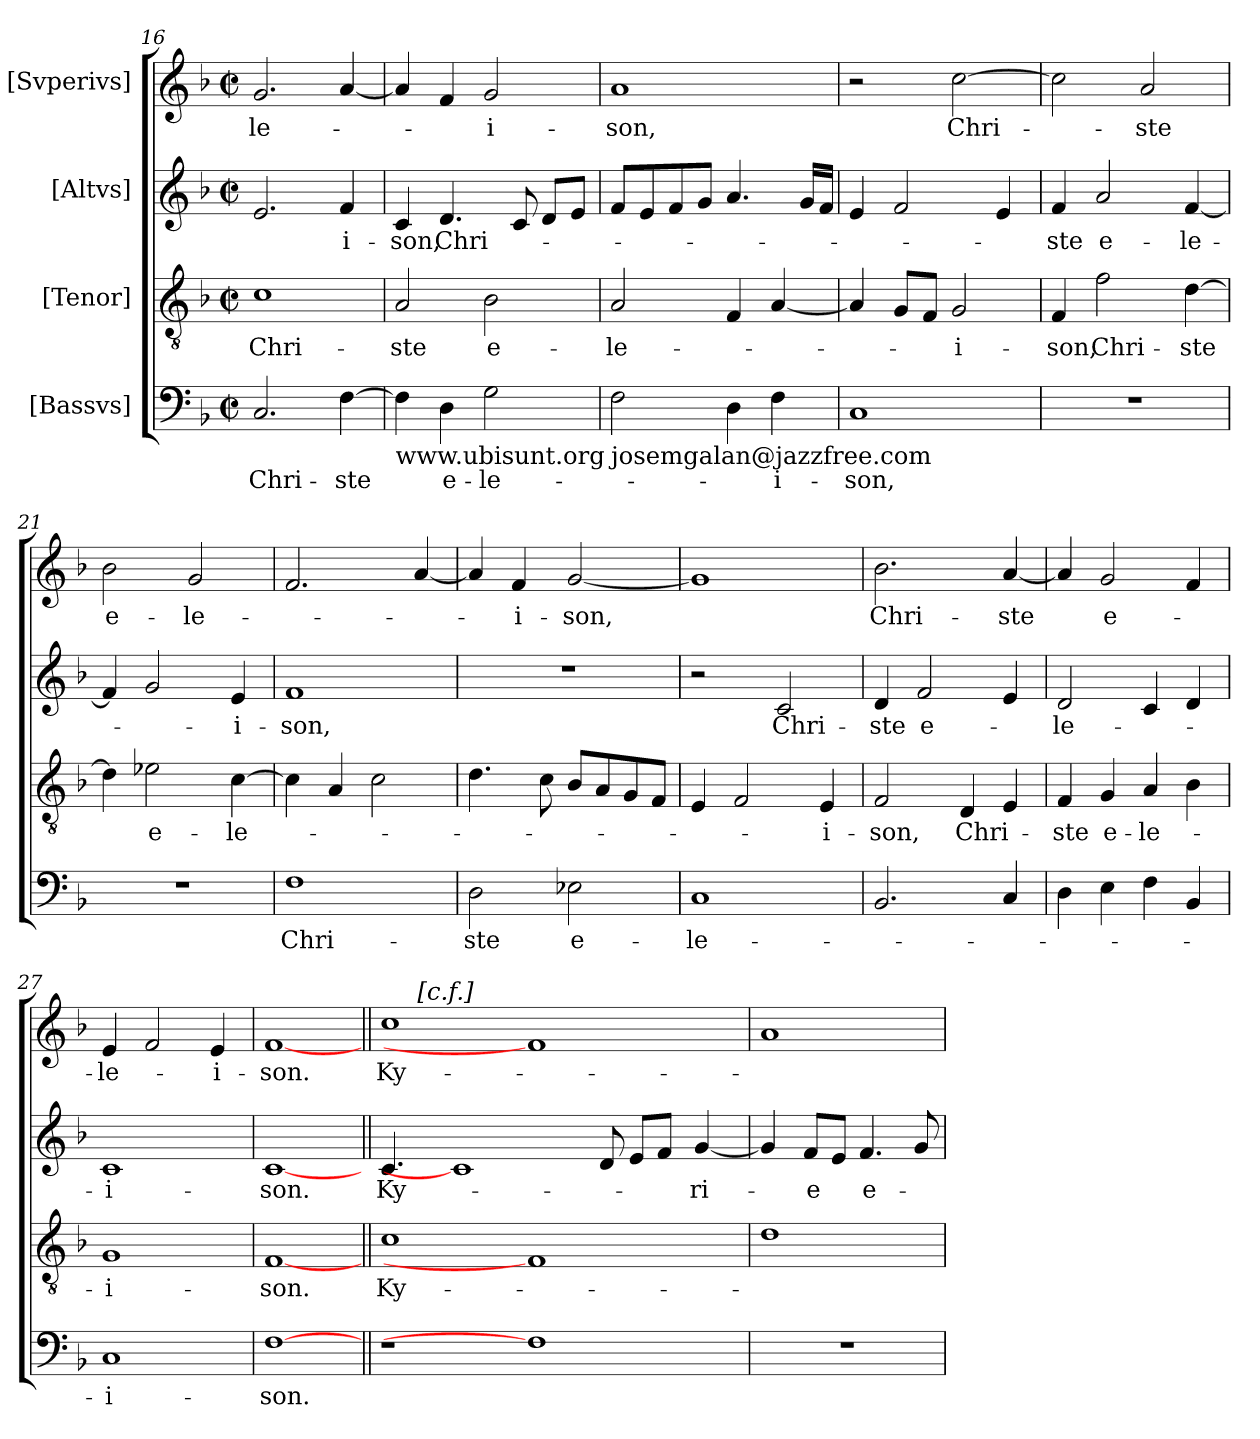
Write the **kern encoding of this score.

**kern	**text	**kern	**text	**kern	**text	**kern	**text
*part4	*part4	*part3	*part3	*part2	*part2	*part1	*part1
*staff4	*staff4	*staff3	*staff3	*staff2	*staff2	*staff1	*staff1
*I"[Bassvs]	*	*I"[Tenor]	*	*I"[Altvs]	*	*I"[Svperivs]	*
*clefF4	*	*clefGv2	*	*clefG2	*	*clefG2	*
*k[b-]	*	*k[b-]	*	*k[b-]	*	*k[b-]	*
*F:	*	*F:	*	*F:	*	*F:	*
*M2/2	*	*M2/2	*	*M2/2	*	*M2/2	*
*met(c|)	*	*met(c|)	*	*met(c|)	*	*met(c|)	*
=16	=16	=16	=16	=16	=16	=16	=16
!	!LO:LY:b	!	!LO:LY:b	!	!	!	!LO:LY:b
2.C/	Chri-	1c	Chri-	2.e/	.	2.g/	-le-
!	!LO:LY:b	!	!	!	!LO:LY:b	!	!
[>4F\	-ste	.	.	4f/	-i-	[<4a/	.
=17	=17	=17	=17	=17	=17	=17	=17
!LO:TX:b:t=www.ubisunt.org	!	!	!	!	!	!	!
!	!	!	!LO:LY:b	!	!LO:LY:b	!	!
4F\]	.	2A/	-ste	4c/	-son,	4a/]	.
!	!LO:LY:b	!	!	!	!LO:LY:b	!	!
4D\	e-	.	.	4.d/	Chri-	4f/	.
!	!LO:LY:b	!	!LO:LY:b	!	!	!	!LO:LY:b
2G\	-le-	2B-\	e-	.	.	2g/	-i-
.	.	.	.	8c/	.	.	.
.	.	.	.	8d/L	.	.	.
.	.	.	.	8e/J	.	.	.
=18	=18	=18	=18	=18	=18	=18	=18
!LO:TX:b:t=josemgalan@jazzfree.com	!	!	!	!	!	!	!
!	!	!	!LO:LY:b	!	!	!	!LO:LY:b
2F\	.	2A/	-le-	8f/L	.	1a	-son,
.	.	.	.	8e/	.	.	.
.	.	.	.	8f/	.	.	.
.	.	.	.	8g/J	.	.	.
4D\	.	4F/	.	4.a/	.	.	.
!	!LO:LY:b	!	!	!	!	!	!
4F\	-i-	[<4A/	.	.	.	.	.
.	.	.	.	16g/LL	.	.	.
.	.	.	.	16f/JJ	.	.	.
=19	=19	=19	=19	=19	=19	=19	=19
!	!LO:LY:b	!	!	!	!	!	!
1C	-son,	4A/]	.	4e/	.	2r	.
.	.	8G/L	.	2f/	.	.	.
.	.	8F/J	.	.	.	.	.
!	!	!	!LO:LY:b	!	!	!	!LO:LY:b
.	.	2G/	-i-	.	.	[>2cc\	Chri-
.	.	.	.	4e/	.	.	.
=20	=20	=20	=20	=20	=20	=20	=20
!	!	!	!LO:LY:b	!	!LO:LY:b	!	!
1r	.	4F/	-son,	4f/	-ste	2cc\]	.
!	!	!	!LO:LY:b	!	!LO:LY:b	!	!
.	.	2f\	Chri-	2a/	e-	.	.
!	!	!	!	!	!	!	!LO:LY:b
.	.	.	.	.	.	2a/	-ste
!	!	!	!LO:LY:b	!	!LO:LY:b	!	!
.	.	[>4d\	-ste	[>4f/	-le-	.	.
!!LO:PB:g=z
=21	=21	=21	=21	=21	=21	=21	=21
!	!	!	!	!	!	!	!LO:LY:b
1r	.	4d\]	.	4f/]	.	2b-\	e-
!	!	!	!LO:LY:b	!	!	!	!
.	.	2e-X\	e-	2g/	.	.	.
!	!	!	!	!	!	!	!LO:LY:b
.	.	.	.	.	.	2g/	-le-
!	!	!	!LO:LY:b	!	!LO:LY:b	!	!
.	.	[>4c\	-le-	4e/	-i-	.	.
=22	=22	=22	=22	=22	=22	=22	=22
!	!LO:LY:b	!	!	!	!LO:LY:b	!	!
1F	Chri-	4c\]	.	1f	-son,	2.f/	.
.	.	4A/	.	.	.	.	.
.	.	2c\	.	.	.	.	.
.	.	.	.	.	.	[<4a/	.
=23	=23	=23	=23	=23	=23	=23	=23
!	!LO:LY:b	!	!	!	!	!	!
2D\	-ste	4.d\	.	1r	.	4a/]	.
!	!	!	!	!	!	!	!LO:LY:b
.	.	.	.	.	.	4f/	-i-
.	.	8c\	.	.	.	.	.
!	!LO:LY:b	!	!	!	!	!	!LO:LY:b
2E-X\	e-	8B-/L	.	.	.	[<2g/	-son,
.	.	8A/	.	.	.	.	.
.	.	8G/	.	.	.	.	.
.	.	8F/J	.	.	.	.	.
=24	=24	=24	=24	=24	=24	=24	=24
!	!LO:LY:b	!	!	!	!	!	!
1C	-le-	4E/	.	2r	.	1g]	.
.	.	2F/	.	.	.	.	.
!	!	!	!	!	!LO:LY:b	!	!
.	.	.	.	2c/	Chri-	.	.
!	!	!	!LO:LY:b	!	!	!	!
.	.	4E/	-i-	.	.	.	.
=25	=25	=25	=25	=25	=25	=25	=25
!	!	!	!LO:LY:b	!	!LO:LY:b	!	!LO:LY:b
2.BB-/	.	2F/	-son,	4d/	-ste	2.b-\	Chri-
!	!	!	!	!	!LO:LY:b	!	!
.	.	.	.	2f/	e-	.	.
!	!	!	!LO:LY:b	!	!	!	!
.	.	4D/	Chri-	.	.	.	.
!	!	!	!	!	!	!	!LO:LY:b
4C/	.	4E/	.	4e/	.	[<4a/	-ste
=26	=26	=26	=26	=26	=26	=26	=26
!	!	!	!LO:LY:b	!	!LO:LY:b	!	!
4D\	.	4F/	-ste	2d/	-le-	4a/]	.
!	!	!	!LO:LY:b	!	!	!	!LO:LY:b
4E\	.	4G/	e-	.	.	2g/	e-
!	!	!	!LO:LY:b	!	!	!	!
4F\	.	4A/	-le-	4c/	.	.	.
4BB-/	.	4B-\	.	4d/	.	4f/	.
=27	=27	=27	=27	=27	=27	=27	=27
!	!LO:LY:b	!	!LO:LY:b	!	!LO:LY:b	!	!LO:LY:b
1C	-i-	1G	-i-	1c	-i-	4e/	-le-
.	.	.	.	.	.	2f/	.
!	!	!	!	!	!	!	!LO:LY:b
.	.	.	.	.	.	4e/	-i-
=28	=28	=28	=28	=28	=28	=28	=28
!	!LO:LY:b	!	!LO:LY:b	!	!LO:LY:b	!	!LO:LY:b
[1F	-son.	[1F	-son.	[1c	-son.	[1f	-son.
!!LO:LB:g=z
=29||	=29||	=29||	=29||	=29||	=29||	=29||	=29||
!	!	!	!LO:LY:b	!	!LO:LY:b	!	!LO:LY:b
*	*	*	*	*	*	*^	*
1r	.	1c	Ky-	4.c/	Ky-	1cc	8.ryy	Ky-
!	!	!	!	!	!	!	!LO:TX:a:t=[c.f.]	!
.	.	.	.	.	.	.	1ryy	.
.	.	.	.	1c]	.	.	.	.
1F]	.	1F]	.	.	.	1f]	.	.
.	.	.	.	.	.	.	2ryy	.
.	.	.	.	8d/	.	.	.	.
.	.	.	.	8e/L	.	.	.	.
.	.	.	.	8f/J	.	.	.	.
.	.	.	.	.	.	.	4ryy	.
!	!	!	!	!	!LO:LY:b	!	!	!
.	.	.	.	[<4g/	-ri-	.	.	.
.	.	.	.	.	.	.	16ryy	.
*	*	*	*	*	*	*v	*v	*
=30	=30	=30	=30	=30	=30	=30	=30
1r	.	1d	.	4g/]	.	1a	.
!	!	!	!	!	!LO:LY:b	!	!
.	.	.	.	8f/L	-e	.	.
.	.	.	.	8e/J	.	.	.
!	!	!	!	!	!LO:LY:b	!	!
.	.	.	.	4.f/	e-	.	.
.	.	.	.	8g/	.	.	.
=	=	=	=	=	=	=	=
*-	*-	*-	*-	*-	*-	*-	*-
